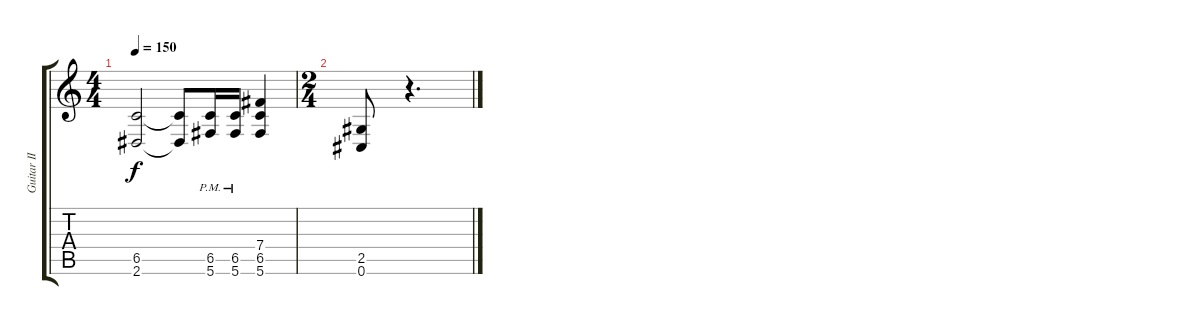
\track ("Guitar II" "Guitar II") {instrument distortionguitar}
\staff {score tabs}
\tuning (Db4 Ab3 E3 B2 Gb2 Db2) {hide}
\ts (4 4)
\tempo 150
\clef g2
\ks c
(6.5{t} 2.6{t}).2{dy f} (6.5{t} 2.6{t}).8 (6.5{pm} 5.6{pm}).16 (6.5{pm} 5.6{pm}).16 (7.4 6.5 5.6).4 |
\ts (2 4)
(2.5 0.6).8 r.4{d}
